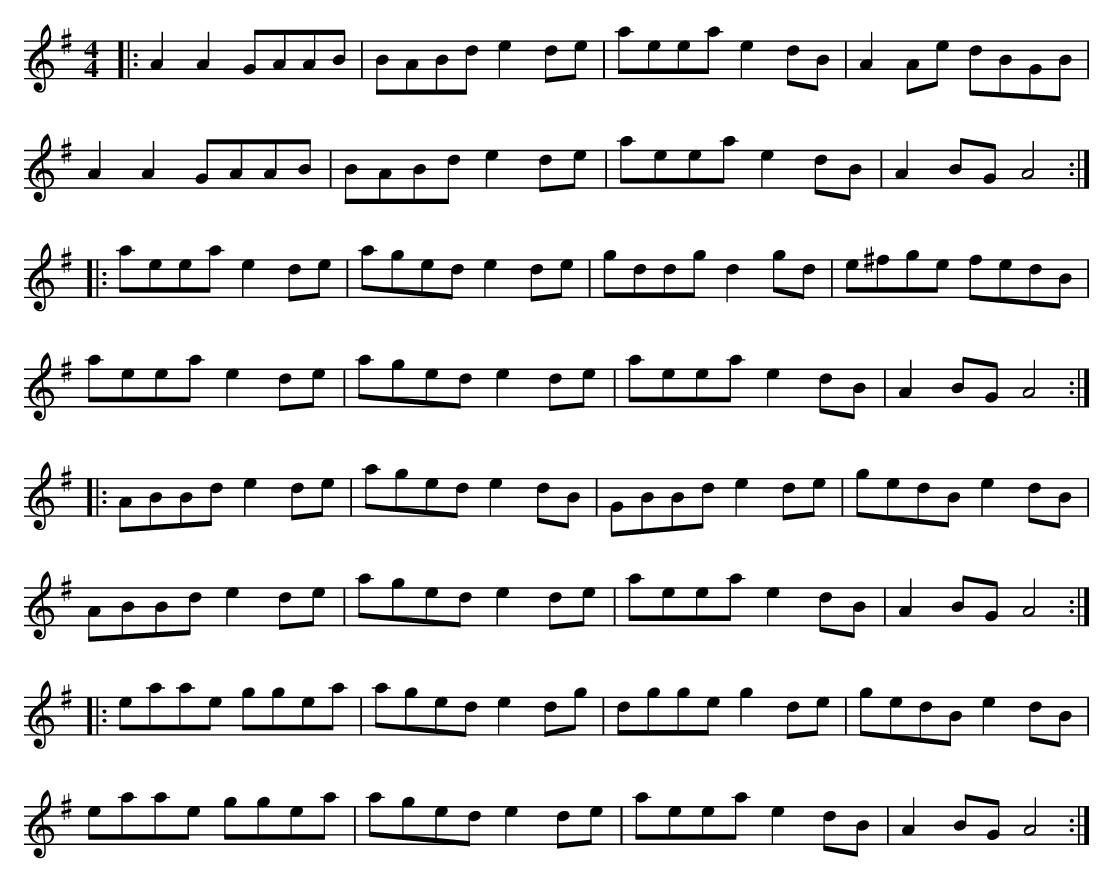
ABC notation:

X:1
M:4/4
K:Ador
|:A2A2 GAAB|BABd e2de|aeea e2dB|A2Ae dBGB|
A2A2 GAAB|BABd e2de|aeea e2dB|A2BG A4:|
|:aeea e2de|aged e2de|gddg d2gd|e^fge fedB|
aeea e2de|aged e2de|aeea e2dB|A2BG A4:|
|:ABBd e2de|aged e2dB|GBBd e2de|gedB e2dB|
ABBd e2de|aged e2de|aeea e2dB|A2BG A4:|
|:eaae ggea|aged e2dg|dgge g2 de|gedB e2dB|
eaae ggea|aged e2de|aeea e2dB|A2BG A4:|
